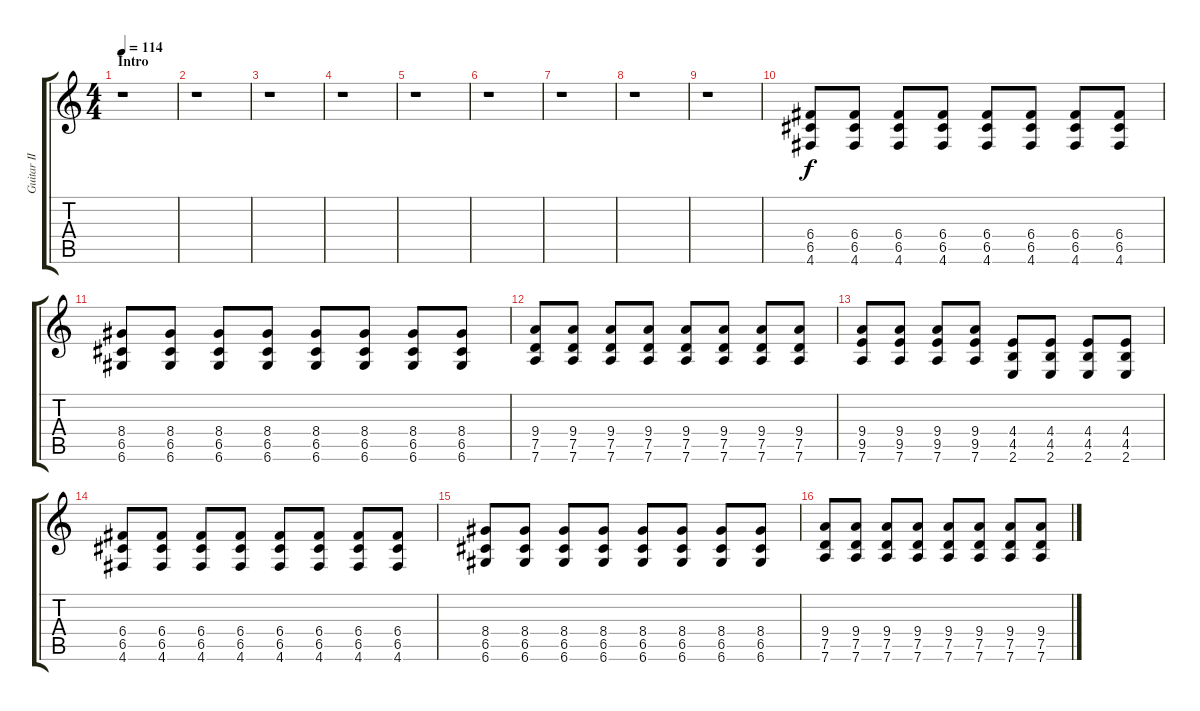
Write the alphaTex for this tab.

\track ("Guitar II" "Guitar II") {instrument distortionguitar}
\staff {score tabs}
\tuning (D4 A3 F3 C3 G2 D2) {hide}
\ts (4 4)
\section ("" "Intro")
\tempo 114
\clef g2
\ks c
r.1{dy f instrument distortionguitar} |
r.1 |
r.1 |
r.1 |
r.1 |
r.1 |
r.1 |
r.1 |
r.1 |
(6.4 6.5 4.6).8 (6.4 6.5 4.6).8 (6.4 6.5 4.6).8 (6.4 6.5 4.6).8 (6.4 6.5 4.6).8 (6.4 6.5 4.6).8 (6.4 6.5 4.6).8 (6.4 6.5 4.6).8 |
(8.4 6.5 6.6).8 (8.4 6.5 6.6).8 (8.4 6.5 6.6).8 (8.4 6.5 6.6).8 (8.4 6.5 6.6).8 (8.4 6.5 6.6).8 (8.4 6.5 6.6).8 (8.4 6.5 6.6).8 |
(9.4 7.5 7.6).8 (9.4 7.5 7.6).8 (9.4 7.5 7.6).8 (9.4 7.5 7.6).8 (9.4 7.5 7.6).8 (9.4 7.5 7.6).8 (9.4 7.5 7.6).8 (9.4 7.5 7.6).8 |
(9.4 9.5 7.6).8 (9.4 9.5 7.6).8 (9.4 9.5 7.6).8 (9.4 9.5 7.6).8 (4.4 4.5 2.6).8 (4.4 4.5 2.6).8 (4.4 4.5 2.6).8 (4.4 4.5 2.6).8 |
(6.4 6.5 4.6).8 (6.4 6.5 4.6).8 (6.4 6.5 4.6).8 (6.4 6.5 4.6).8 (6.4 6.5 4.6).8 (6.4 6.5 4.6).8 (6.4 6.5 4.6).8 (6.4 6.5 4.6).8 |
(8.4 6.5 6.6).8 (8.4 6.5 6.6).8 (8.4 6.5 6.6).8 (8.4 6.5 6.6).8 (8.4 6.5 6.6).8 (8.4 6.5 6.6).8 (8.4 6.5 6.6).8 (8.4 6.5 6.6).8 |
(9.4 7.5 7.6).8 (9.4 7.5 7.6).8 (9.4 7.5 7.6).8 (9.4 7.5 7.6).8 (9.4 7.5 7.6).8 (9.4 7.5 7.6).8 (9.4 7.5 7.6).8 (9.4 7.5 7.6).8
